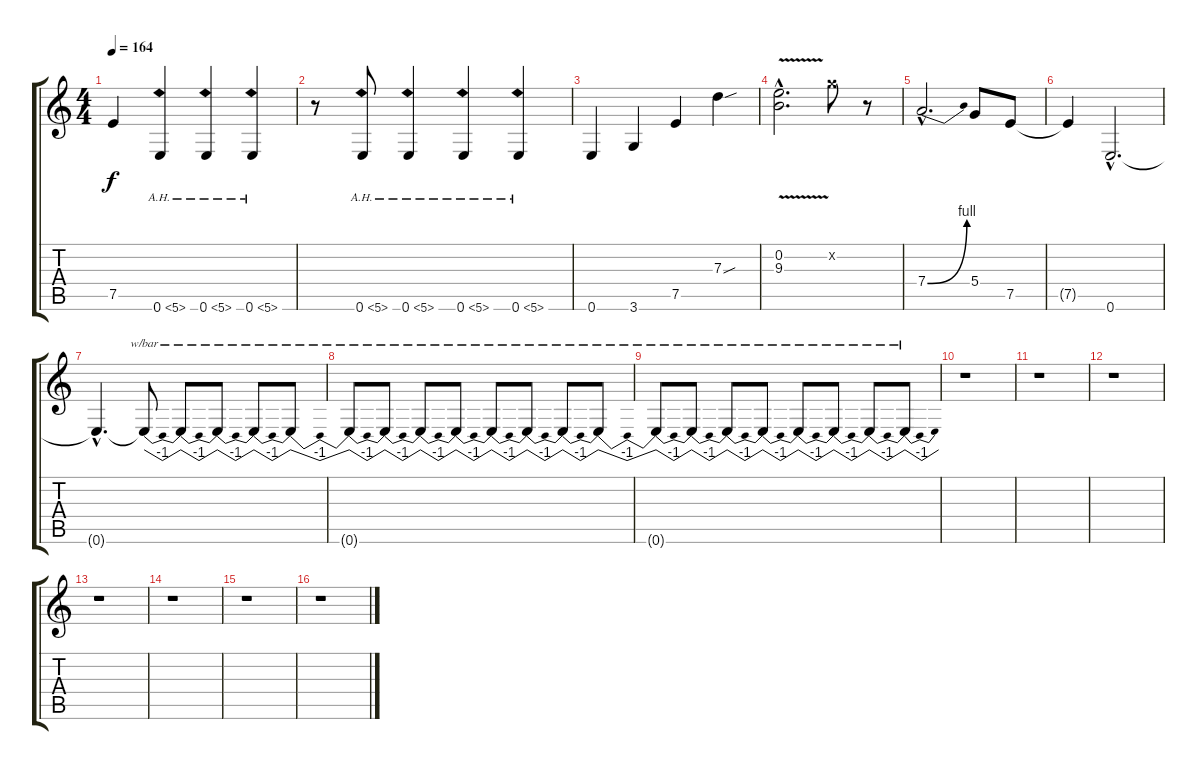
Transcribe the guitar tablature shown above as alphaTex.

\track "" {instrument distortionguitar}
\staff {score tabs}
\tuning (E4 B3 G3 D3 A2 E2) {hide}
\ts (4 4)
\tempo 164
\clef g2
\ks c
7.5.4{dy f} 0.6{ah 5}.4 0.6{ah 5}.4 0.6{ah 5}.4 |
r.8 0.6{ah 5}.8 0.6{ah 5}.4 0.6{ah 5}.4 0.6{ah 5}.4 |
0.6.4 3.6.4 7.5.4 7.3{sou}.4 |
(0.2{hac} 9.3{v hac}).2{d} 8.2{x}.8 r.8 |
7.4{be (bend 0 0 60 4) hac}.2{d} 5.4.8 7.5.8 |
7.5{t}.4 0.6{hac}.2{d} |
0.6{hac t}.4{d} 0.6{t}.8{tbe (dip default 0 0 30 -4 60 0)} 0.6{t}.8{tbe (dip default 0 0 30 -4 60 0)} 0.6{t}.8{tbe (dip default 0 0 30 -4 60 0)} 0.6{t}.8{tbe (dip default 0 0 30 -4 60 0)} 0.6{t}.8{tbe (dip default 0 0 30 -4 60 0)} |
0.6{t}.8{tbe (dip default 0 0 30 -4 60 0)} 0.6{t}.8{tbe (dip default 0 0 30 -4 60 0)} 0.6{t}.8{tbe (dip default 0 0 30 -4 60 0)} 0.6{t}.8{tbe (dip default 0 0 30 -4 60 0)} 0.6{t}.8{tbe (dip default 0 0 30 -4 60 0)} 0.6{t}.8{tbe (dip default 0 0 30 -4 60 0)} 0.6{t}.8{tbe (dip default 0 0 30 -4 60 0)} 0.6{t}.8{tbe (dip default 0 0 30 -4 60 0)} |
0.6{t}.8{tbe (dip default 0 0 30 -4 60 0)} 0.6{t}.8{tbe (dip default 0 0 30 -4 60 0)} 0.6{t}.8{tbe (dip default 0 0 30 -4 60 0)} 0.6{t}.8{tbe (dip default 0 0 30 -4 60 0)} 0.6{t}.8{tbe (dip default 0 0 30 -4 60 0)} 0.6{t}.8{tbe (dip default 0 0 30 -4 60 0)} 0.6{t}.8{tbe (dip default 0 0 30 -4 60 0)} 0.6{t}.8{tbe (dip default 0 0 30 -4 60 0)} |
r.1 |
r.1 |
r.1 |
r.1 |
r.1 |
r.1 |
r.1
